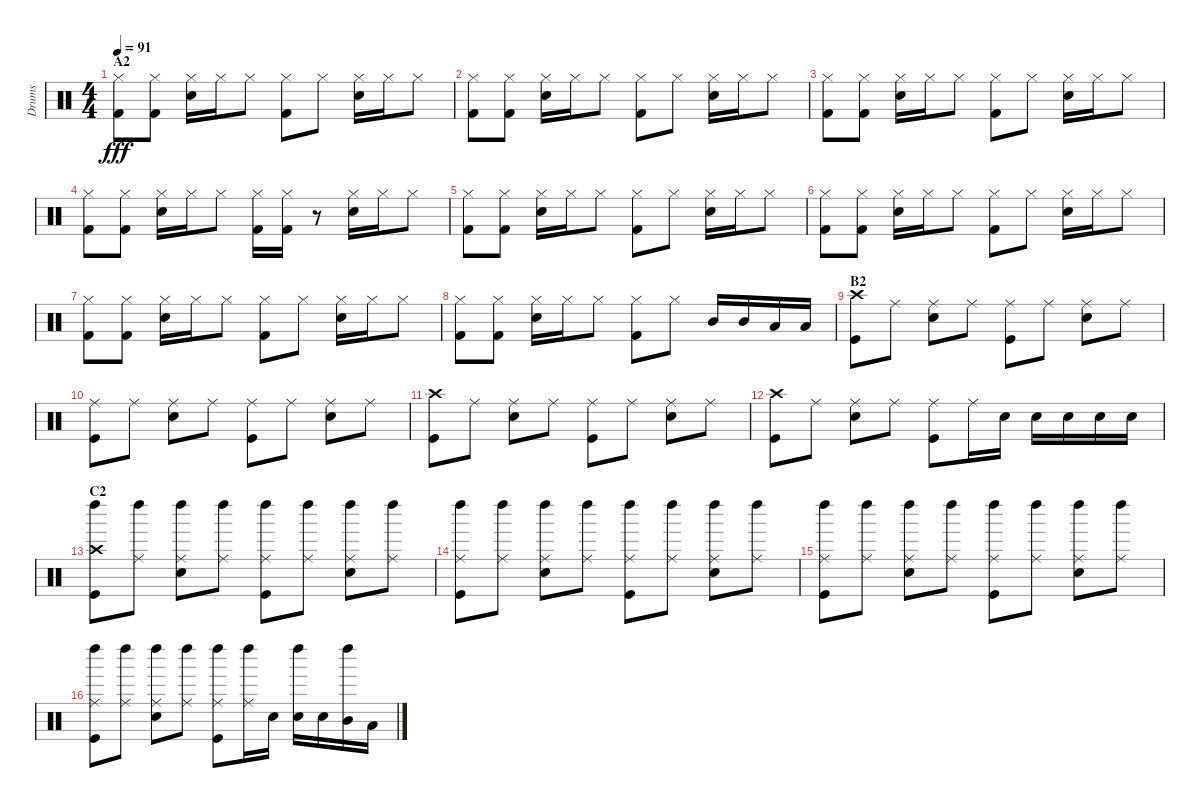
\track ("Drums" "Drums") {instrument percussion}
\staff {score}
\articulation defaults
\ts (4 4)
\section ("" "A2")
\tempo 91
\clef neutral
\ks c
("Hi-Hat (closed)" "Kick (hit) 2").8{dy fff} ("Hi-Hat (closed)" "Kick (hit) 2").8 ("Hi-Hat (closed)" "Snare (hit) 2").16 "Hi-Hat (closed)".16 "Hi-Hat (closed)".8 ("Hi-Hat (closed)" "Kick (hit) 2").8 "Hi-Hat (closed)".8 ("Hi-Hat (closed)" "Snare (hit) 2").16 "Hi-Hat (closed)".16 "Hi-Hat (closed)".8 |
("Hi-Hat (closed)" "Kick (hit) 2").8 ("Hi-Hat (closed)" "Kick (hit) 2").8 ("Hi-Hat (closed)" "Snare (hit) 2").16 "Hi-Hat (closed)".16 "Hi-Hat (closed)".8 ("Hi-Hat (closed)" "Kick (hit) 2").8 "Hi-Hat (closed)".8 ("Hi-Hat (closed)" "Snare (hit) 2").16 "Hi-Hat (closed)".16 "Hi-Hat (closed)".8 |
("Hi-Hat (closed)" "Kick (hit) 2").8 ("Hi-Hat (closed)" "Kick (hit) 2").8 ("Hi-Hat (closed)" "Snare (hit) 2").16 "Hi-Hat (closed)".16 "Hi-Hat (closed)".8 ("Hi-Hat (closed)" "Kick (hit) 2").8 "Hi-Hat (closed)".8 ("Hi-Hat (closed)" "Snare (hit) 2").16 "Hi-Hat (closed)".16 "Hi-Hat (closed)".8 |
("Hi-Hat (closed)" "Kick (hit) 2").8 ("Hi-Hat (closed)" "Kick (hit) 2").8 ("Hi-Hat (closed)" "Snare (hit) 2").16 "Hi-Hat (closed)".16 "Hi-Hat (closed)".8 ("Hi-Hat (closed)" "Kick (hit) 2").16 ("Hi-Hat (closed)" "Kick (hit) 2").16 r.8 ("Hi-Hat (closed)" "Snare (hit) 2").16 "Hi-Hat (closed)".16 "Hi-Hat (closed)".8 |
("Hi-Hat (closed)" "Kick (hit) 2").8 ("Hi-Hat (closed)" "Kick (hit) 2").8 ("Hi-Hat (closed)" "Snare (hit) 2").16 "Hi-Hat (closed)".16 "Hi-Hat (closed)".8 ("Hi-Hat (closed)" "Kick (hit) 2").8 "Hi-Hat (closed)".8 ("Hi-Hat (closed)" "Snare (hit) 2").16 "Hi-Hat (closed)".16 "Hi-Hat (closed)".8 |
("Hi-Hat (closed)" "Kick (hit) 2").8 ("Hi-Hat (closed)" "Kick (hit) 2").8 ("Hi-Hat (closed)" "Snare (hit) 2").16 "Hi-Hat (closed)".16 "Hi-Hat (closed)".8 ("Hi-Hat (closed)" "Kick (hit) 2").8 "Hi-Hat (closed)".8 ("Hi-Hat (closed)" "Snare (hit) 2").16 "Hi-Hat (closed)".16 "Hi-Hat (closed)".8 |
("Hi-Hat (closed)" "Kick (hit) 2").8 ("Hi-Hat (closed)" "Kick (hit) 2").8 ("Hi-Hat (closed)" "Snare (hit) 2").16 "Hi-Hat (closed)".16 "Hi-Hat (closed)".8 ("Hi-Hat (closed)" "Kick (hit) 2").8 "Hi-Hat (closed)".8 ("Hi-Hat (closed)" "Snare (hit) 2").16 "Hi-Hat (closed)".16 "Hi-Hat (closed)".8 |
("Hi-Hat (closed)" "Kick (hit) 2").8 ("Hi-Hat (closed)" "Kick (hit) 2").8 ("Hi-Hat (closed)" "Snare (hit) 2").16 "Hi-Hat (closed)".16 "Hi-Hat (closed)".8 ("Hi-Hat (closed)" "Kick (hit) 2").8 "Hi-Hat (closed)".8 "Mid Tom (hit)".16 "Mid Tom (hit)".16 "Low Tom (hit)".16 "Low Tom (hit)".16 |
\section ("" "B2")
("Crash high (hit)" "Kick (hit)").8 "Ride (middle)".8 ("Ride (middle)" "Snare (hit) 2").8 "Ride (middle)".8 ("Ride (middle)" "Kick (hit)").8 "Ride (middle)".8 ("Ride (middle)" "Snare (hit) 2").8 "Ride (middle)".8 |
("Ride (middle)" "Kick (hit)").8 "Ride (middle)".8 ("Ride (middle)" "Snare (hit) 2").8 "Ride (middle)".8 ("Ride (middle)" "Kick (hit)").8 "Ride (middle)".8 ("Ride (middle)" "Snare (hit) 2").8 "Ride (middle)".8 |
("Crash high (hit)" "Kick (hit)").8 "Ride (middle)".8 ("Ride (middle)" "Snare (hit) 2").8 "Ride (middle)".8 ("Ride (middle)" "Kick (hit)").8 "Ride (middle)".8 ("Ride (middle)" "Snare (hit) 2").8 "Ride (middle)".8 |
("Crash high (hit)" "Kick (hit)").8 "Ride (middle)".8 ("Ride (middle)" "Snare (hit) 2").8 "Ride (middle)".8 ("Ride (middle)" "Kick (hit)").8 "Ride (middle)".16 "Snare (hit) 2".16 "Snare (hit) 2".16 "Snare (hit) 2".16 "Snare (hit) 2".16 "Snare (hit) 2".16 |
\section ("" "C2")
("Left Maraca (hit)" "Crash high (hit)" "Kick (hit)").8 ("Left Maraca (hit)" "Ride (middle)").8 ("Left Maraca (hit)" "Ride (middle)" "Snare (hit) 2").8 ("Left Maraca (hit)" "Ride (middle)").8 ("Left Maraca (hit)" "Ride (middle)" "Kick (hit)").8 ("Left Maraca (hit)" "Ride (middle)").8 ("Left Maraca (hit)" "Ride (middle)" "Snare (hit) 2").8 ("Left Maraca (hit)" "Ride (middle)").8 |
("Left Maraca (hit)" "Ride (middle)" "Kick (hit)").8 ("Left Maraca (hit)" "Ride (middle)").8 ("Left Maraca (hit)" "Ride (middle)" "Snare (hit) 2").8 ("Left Maraca (hit)" "Ride (middle)").8 ("Left Maraca (hit)" "Ride (middle)" "Kick (hit)").8 ("Left Maraca (hit)" "Ride (middle)").8 ("Left Maraca (hit)" "Ride (middle)" "Snare (hit) 2").8 ("Left Maraca (hit)" "Ride (middle)").8 |
("Left Maraca (hit)" "Ride (middle)" "Kick (hit)").8 ("Left Maraca (hit)" "Ride (middle)").8 ("Left Maraca (hit)" "Ride (middle)" "Snare (hit) 2").8 ("Left Maraca (hit)" "Ride (middle)").8 ("Left Maraca (hit)" "Ride (middle)" "Kick (hit)").8 ("Left Maraca (hit)" "Ride (middle)").8 ("Left Maraca (hit)" "Ride (middle)" "Snare (hit) 2").8 ("Left Maraca (hit)" "Ride (middle)").8 |
("Left Maraca (hit)" "Ride (middle)" "Kick (hit)").8 ("Left Maraca (hit)" "Ride (middle)").8 ("Left Maraca (hit)" "Ride (middle)" "Snare (hit) 2").8 ("Left Maraca (hit)" "Ride (middle)").8 ("Left Maraca (hit)" "Ride (middle)" "Kick (hit)").8 ("Left Maraca (hit)" "Ride (middle)").16 "Snare (hit) 2".16 ("Left Maraca (hit)" "Snare (hit) 2").16 "Snare (hit) 2".16 ("Left Maraca (hit)" "Mid Tom (hit)").16 "Low Tom (hit)".16
